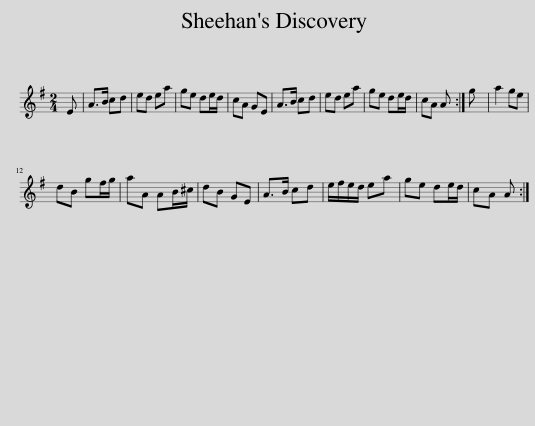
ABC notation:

X:1
L:1/8
M:2/4
I:linebreak $
K:G
V:1 treble
V:1
 E | A>B cd | ed ea | ge de/d/ | cA GE | %5
 A>B cd | ed ea | ge de/d/ | cA A :| g | %10
 a2 ge |$ dB gf/g/ | aA AB/^c/ | dB GE | A>B cd | %15
 e/f/e/d/ ea | ge de/d/ | cA A :| %18
